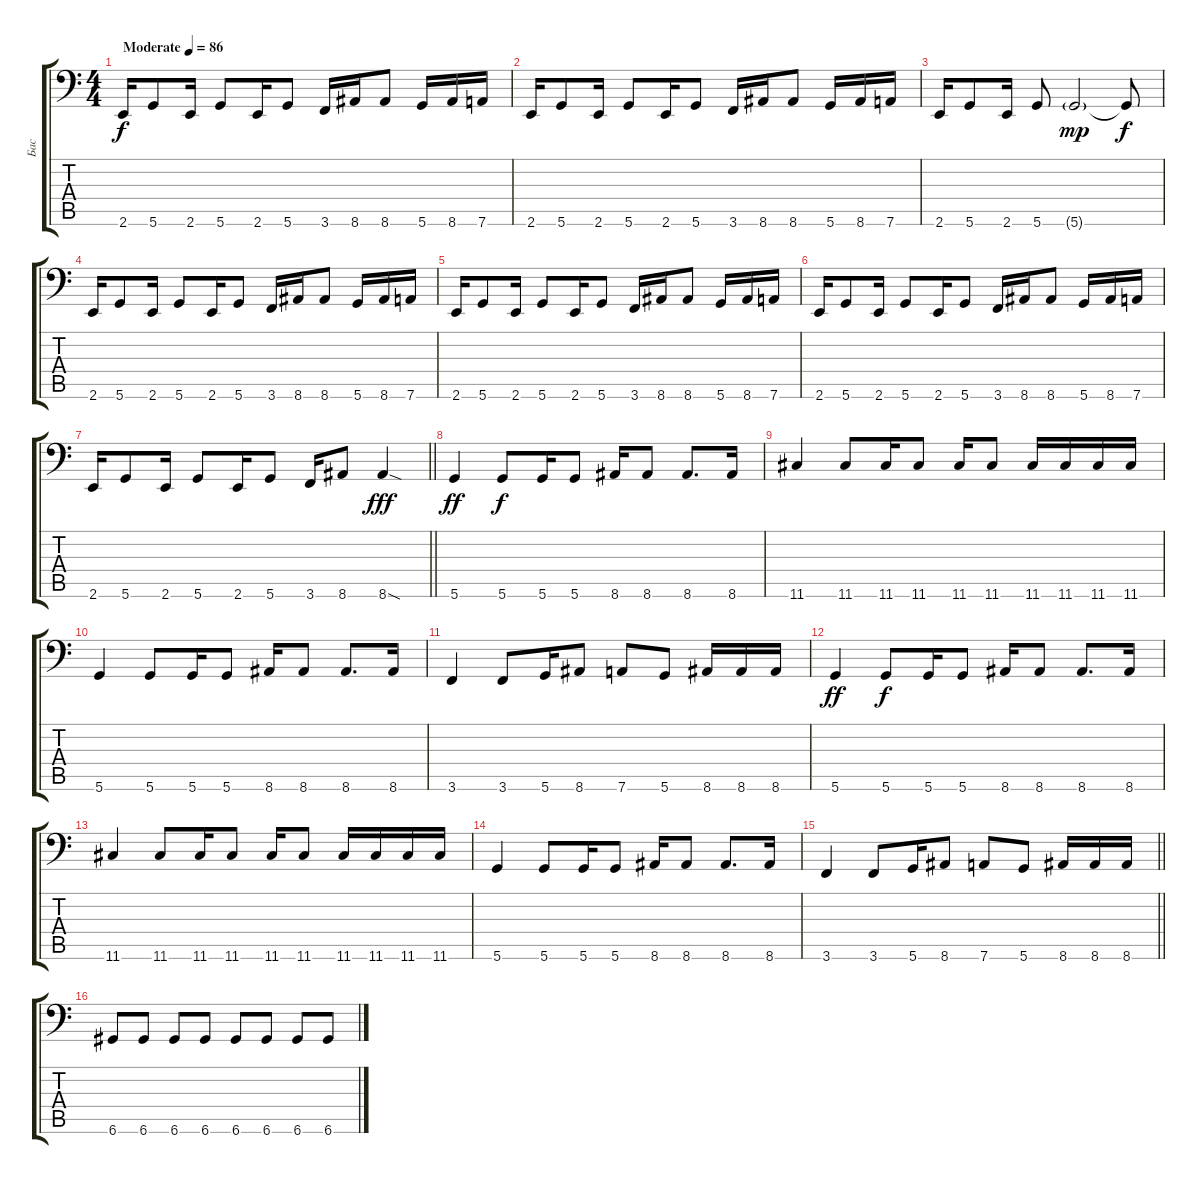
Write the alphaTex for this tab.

\track ("Бас" "Бас") {instrument electricbasspick}
\staff {score tabs}
\tuning (E3 B2 G2 D2 A1 D1) {hide}
\ts (4 4)
\tempo (86 "Moderate")
\clef f4
\ks c
2.6.16{dy f instrument electricbasspick} 5.6.8 2.6.16 5.6.8 2.6.16 5.6.8 3.6.16 8.6.16 8.6.8 5.6.16 8.6.16 7.6.16 |
2.6.16 5.6.8 2.6.16 5.6.8 2.6.16 5.6.8 3.6.16 8.6.16 8.6.8 5.6.16 8.6.16 7.6.16 |
2.6.16 5.6.8 2.6.16 5.6.8 5.6{g}.2{dy mp} 5.6{t}.8{dy f} |
2.6.16 5.6.8 2.6.16 5.6.8 2.6.16 5.6.8 3.6.16 8.6.16 8.6.8 5.6.16 8.6.16 7.6.16 |
2.6.16 5.6.8 2.6.16 5.6.8 2.6.16 5.6.8 3.6.16 8.6.16 8.6.8 5.6.16 8.6.16 7.6.16 |
2.6.16 5.6.8 2.6.16 5.6.8 2.6.16 5.6.8 3.6.16 8.6.16 8.6.8 5.6.16 8.6.16 7.6.16 |
\barLineRight lightlight
2.6.16 5.6.8 2.6.16 5.6.8 2.6.16 5.6.8 3.6.16 8.6.8 8.6{sod}.4{dy fff} |
\section ("" "")
5.6.4{dy ff} 5.6.8{dy f} 5.6.16 5.6.8 8.6.16 8.6.8 8.6.8{d} 8.6.16 |
11.6.4 11.6.8 11.6.16 11.6.8 11.6.16 11.6.8 11.6.16 11.6.16 11.6.16 11.6.16 |
5.6.4 5.6.8 5.6.16 5.6.8 8.6.16 8.6.8 8.6.8{d} 8.6.16 |
3.6.4 3.6.8 5.6.16 8.6.8 7.6.8 5.6.8 8.6.16 8.6.16 8.6.16 |
5.6.4{dy ff} 5.6.8{dy f} 5.6.16 5.6.8 8.6.16 8.6.8 8.6.8{d} 8.6.16 |
11.6.4 11.6.8 11.6.16 11.6.8 11.6.16 11.6.8 11.6.16 11.6.16 11.6.16 11.6.16 |
5.6.4 5.6.8 5.6.16 5.6.8 8.6.16 8.6.8 8.6.8{d} 8.6.16 |
\barLineRight lightlight
3.6.4 3.6.8 5.6.16 8.6.8 7.6.8 5.6.8 8.6.16 8.6.16 8.6.16 |
\section ("" "")
6.6.8 6.6.8 6.6.8 6.6.8 6.6.8 6.6.8 6.6.8 6.6.8
